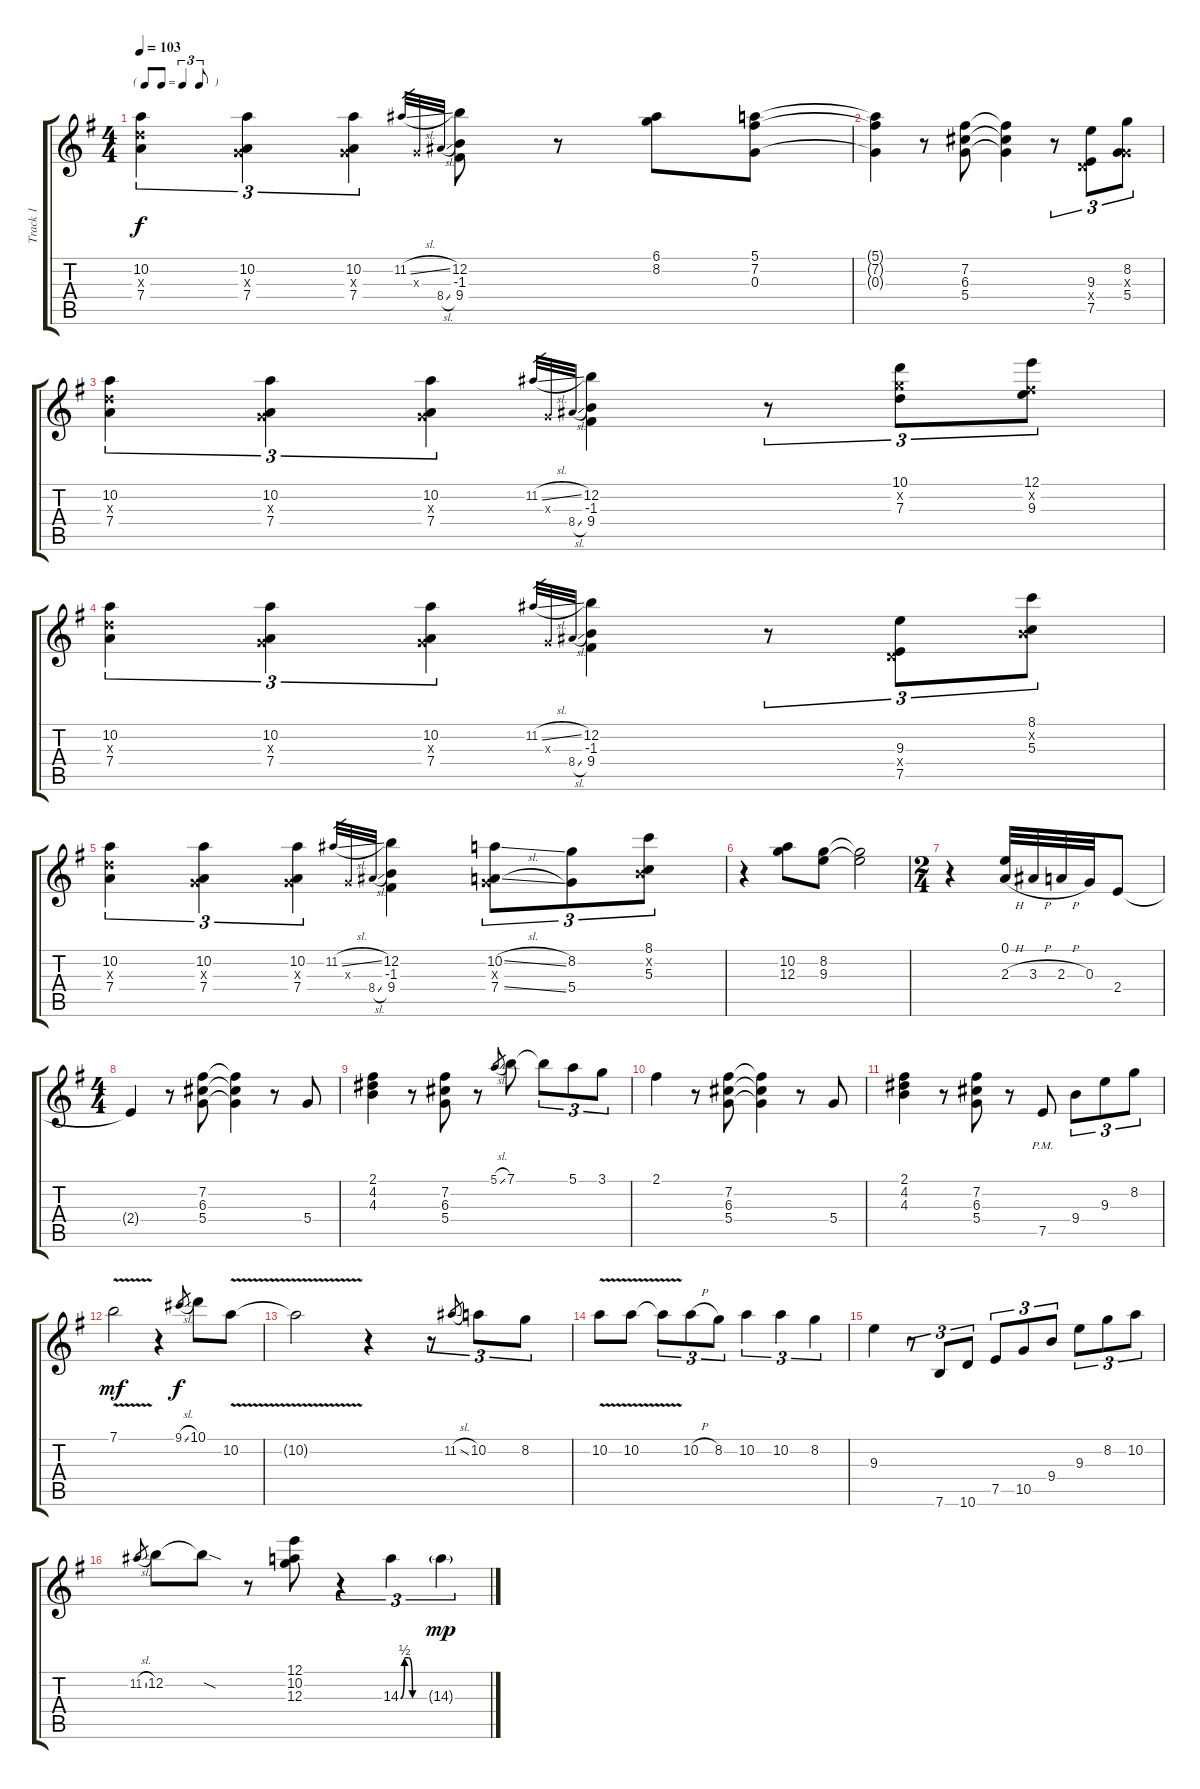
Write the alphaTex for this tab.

\track ("Track 1" "Track 1") {instrument electricguitarjazz}
\staff {score tabs}
\tuning (E4 B3 G3 D3 A2 E2) {hide}
\ts (4 4)
\tf triplet8th
\tempo 103
\clef g2
\ks g
(10.2 7.3{x} 7.4).4{tu (3 2) dy f} (10.2 0.3{x} 7.4).4{tu (3 2)} (10.2 0.3{x} 7.4).4{tu (3 2)} 11.2{sl}.32{gr} 0.3{x}.32{gr} 8.4{sl}.32{gr} (12.2 -1.3 9.4).8 r.8 (6.1 8.2).8 (5.1 7.2 0.3).8 |
(5.1{t} 7.2{t} 0.3{t}).4 r.8 (7.2 6.3 5.4).8 (7.2{t} 6.3{t} 5.4{t}).4 r.8{tu (3 2)} (9.3 0.4{x} 7.5).8{tu (3 2)} (8.2 0.3{x} 5.4).8{tu (3 2)} |
(10.2 7.3{x} 7.4).4{tu (3 2)} (10.2 0.3{x} 7.4).4{tu (3 2)} (10.2 0.3{x} 7.4).4{tu (3 2)} 11.2{sl}.32{gr} 0.3{x}.32{gr} 8.4{sl}.32{gr} (12.2 -1.3 9.4).4 r.8{tu (3 2)} (10.1 8.2{x} 7.3).8{tu (3 2)} (12.1 7.2{x} 9.3).8{tu (3 2)} |
(10.2 7.3{x} 7.4).4{tu (3 2)} (10.2 0.3{x} 7.4).4{tu (3 2)} (10.2 0.3{x} 7.4).4{tu (3 2)} 11.2{sl}.32{gr} 0.3{x}.32{gr} 8.4{sl}.32{gr} (12.2 -1.3 9.4).4 r.8{tu (3 2)} (9.3 0.4{x} 7.5).8{tu (3 2)} (8.1 0.2{x} 5.3).8{tu (3 2)} |
(10.2 7.3{x} 7.4).4{tu (3 2)} (10.2 0.3{x} 7.4).4{tu (3 2)} (10.2 0.3{x} 7.4).4{tu (3 2)} 11.2{sl}.32{gr} 0.3{x}.32{gr} 8.4{sl}.32{gr} (12.2 -1.3 9.4).4 (10.2{sl} 0.3{x} 7.4{sl}).8{tu (3 2)} (8.2 5.4).8{tu (3 2)} (8.1 0.2{x} 5.3).8{tu (3 2)} |
r.4 (10.2 12.3).8 (8.2 9.3).8 (8.2{t} 9.3{t}).2 |
\ts (2 4)
r.4 (0.1 2.3{h}).32 3.3{h}.32 2.3{h}.32 0.3.32 2.4.8 |
\ts (4 4)
2.4{t}.4 r.8 (7.2 6.3 5.4).8 (7.2{t} 6.3{t} 5.4{t}).4 r.8 5.4.8 |
(2.1 4.2 4.3).4 r.8 (7.2 6.3 5.4).8 r.8 5.1{sl}.8{gr} 7.1.8 7.1{t}.8{tu (3 2)} 5.1.8{tu (3 2)} 3.1.8{tu (3 2)} |
2.1.4 r.8 (7.2 6.3 5.4).8 (7.2{t} 6.3{t} 5.4{t}).4 r.8 5.4.8 |
(2.1 4.2 4.3).4 r.8 (7.2 6.3 5.4).8 r.8 7.5{pm}.8 9.4.8{tu (3 2)} 9.3.8{tu (3 2)} 8.2.8{tu (3 2)} |
7.1{v}.2{dy mf instrument overdrivenguitar} r.4 9.1{sl}.8{gr dy f} 10.1.8 10.2{v}.8 |
10.2{t}.2 r.4 r.8{tu (3 2)} 11.2{sl}.8{gr} 10.2.8{tu (3 2)} 8.2.8{tu (3 2)} |
10.2{v}.8 10.2{v}.8 10.2{t}.8{tu (3 2)} 10.2{h}.8{tu (3 2)} 8.2.8{tu (3 2)} 10.2.4{tu (3 2)} 10.2.4{tu (3 2)} 8.2.4{tu (3 2)} |
9.3.4 r.8{tu (3 2)} 7.6.8{tu (3 2)} 10.6.8{tu (3 2)} 7.5.8{tu (3 2)} 10.5.8{tu (3 2)} 9.4.8{tu (3 2)} 9.3.8{tu (3 2)} 8.2.8{tu (3 2)} 10.2.8{tu (3 2)} |
11.2{sl}.8{gr} 12.2.8 12.2{sod t}.8 r.8 (12.1 10.2 12.3).8 r.4{tu (3 2)} 14.3{be (custom 0 0 10 2 20 2 30 0 60 0)}.4{tu (3 2)} 14.3{g}.4{tu (3 2) dy mp}
